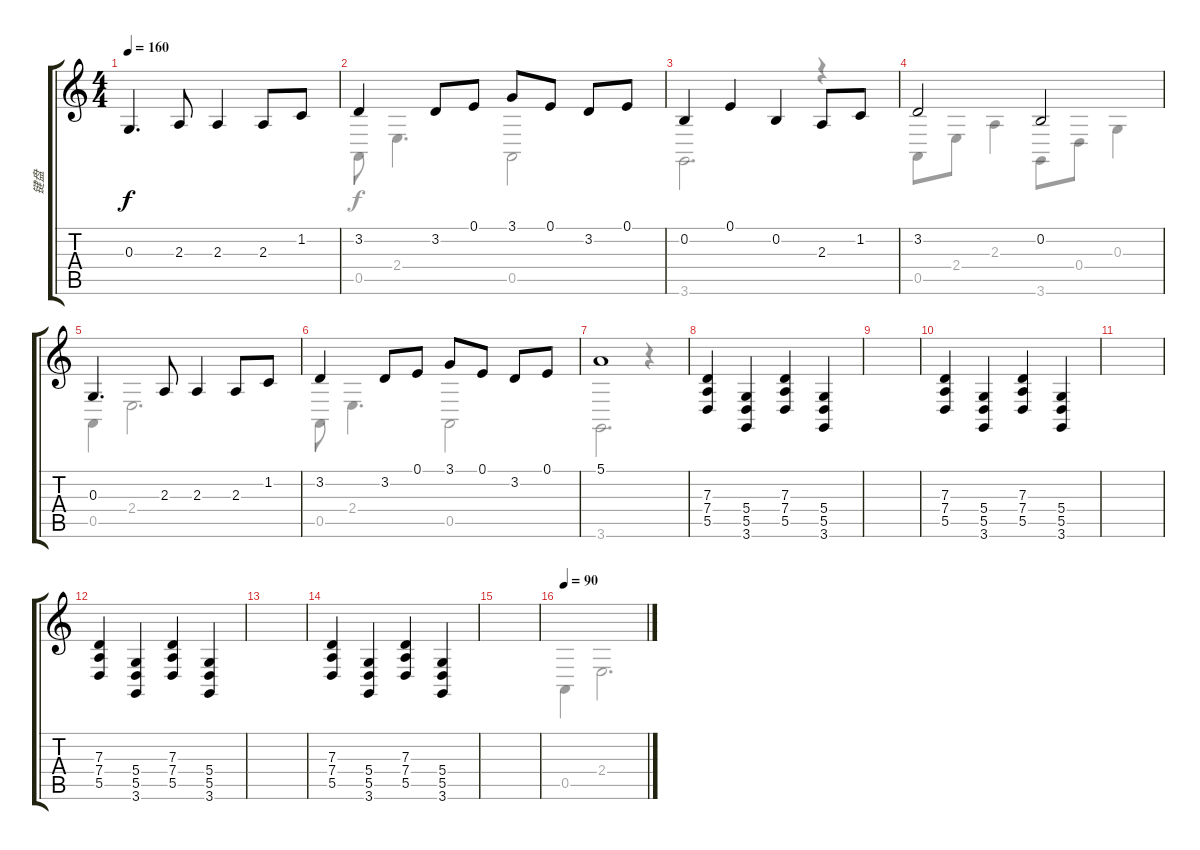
\track ("键盘" "键盘") {instrument lead1square}
\staff {score tabs}
\tuning (E4 B3 G3 D3 A2 E2) {hide}
\voice
\ts (4 4)
\tempo 160
\clef g2
\ks c
0.3.4{d dy f} 2.3.8 2.3.4 2.3.8 1.2.8 |
3.2.4 3.2.8 0.1.8 3.1.8 0.1.8 3.2.8 0.1.8 |
0.2.4 0.1.4 0.2.4 2.3.8 1.2.8 |
3.2.2 0.2.2 |
0.3.4{d} 2.3.8 2.3.4 2.3.8 1.2.8 |
3.2.4 3.2.8 0.1.8 3.1.8 0.1.8 3.2.8 0.1.8 |
5.1.1 |
(7.3 7.4 5.5).4 (5.4 5.5 3.6).4 (7.3 7.4 5.5).4 (5.4 5.5 3.6).4 |
|
(7.3 7.4 5.5).4 (5.4 5.5 3.6).4 (7.3 7.4 5.5).4 (5.4 5.5 3.6).4 |
|
(7.3 7.4 5.5).4 (5.4 5.5 3.6).4 (7.3 7.4 5.5).4 (5.4 5.5 3.6).4 |
|
(7.3 7.4 5.5).4 (5.4 5.5 3.6).4 (7.3 7.4 5.5).4 (5.4 5.5 3.6).4 |
|
\tempo 90
\voice
\clef g2
\ottava regular
\simile none
\ks c
0.5.4{dy f} 2.4.2{d} |
0.5.8 2.4.4{d} 0.5.2 |
3.6.2{d} r.4 |
0.5.8 2.4.8 2.3.4 3.6.8 0.4.8 0.3.4 |
0.5.4 2.4.2{d} |
0.5.8 2.4.4{d} 0.5.2 |
3.6.2{d} r.4 |
|
|
|
|
|
|
|
|
